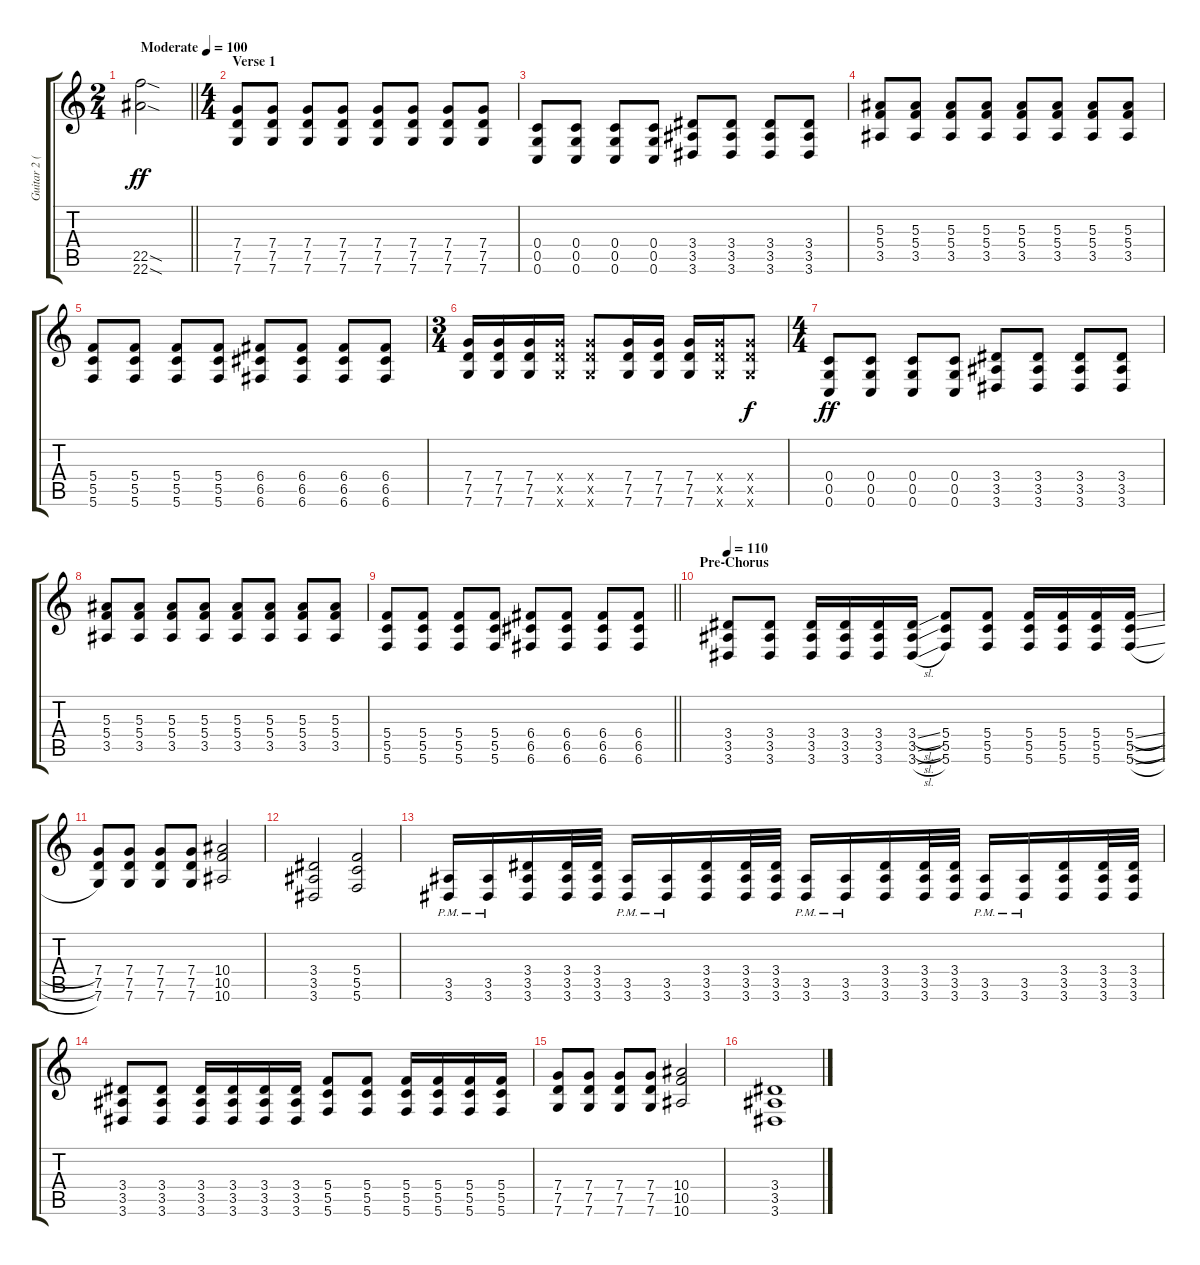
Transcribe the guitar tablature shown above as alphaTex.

\track ("Guitar 2 (Rhythm) - Neil Westfall" "Guitar 2 (") {instrument distortionguitar}
\staff {score tabs}
\tuning (D4 A3 F3 C3 G2 C2) {hide}
\ts (2 4)
\tempo (100 "Moderate")
\clef g2
\barLineRight lightlight
\ks c
(22.5{sod} 22.6{sod}).2{dy ff instrument distortionguitar} |
\ts (4 4)
\section ("" "Verse 1")
(7.4 7.5 7.6).8 (7.4 7.5 7.6).8 (7.4 7.5 7.6).8 (7.4 7.5 7.6).8 (7.4 7.5 7.6).8 (7.4 7.5 7.6).8 (7.4 7.5 7.6).8 (7.4 7.5 7.6).8 |
(0.4 0.5 0.6).8 (0.4 0.5 0.6).8 (0.4 0.5 0.6).8 (0.4 0.5 0.6).8 (3.4 3.5 3.6).8 (3.4 3.5 3.6).8 (3.4 3.5 3.6).8 (3.4 3.5 3.6).8 |
(5.3 5.4 3.5).8 (5.3 5.4 3.5).8 (5.3 5.4 3.5).8 (5.3 5.4 3.5).8 (5.3 5.4 3.5).8 (5.3 5.4 3.5).8 (5.3 5.4 3.5).8 (5.3 5.4 3.5).8 |
(5.4 5.5 5.6).8 (5.4 5.5 5.6).8 (5.4 5.5 5.6).8 (5.4 5.5 5.6).8 (6.4 6.5 6.6).8 (6.4 6.5 6.6).8 (6.4 6.5 6.6).8 (6.4 6.5 6.6).8 |
\ts (3 4)
(7.4 7.5 7.6).16 (7.4 7.5 7.6).16 (7.4 7.5 7.6).16 (7.4{x} 7.5{x} 7.6{x}).16 (7.4{x} 7.5{x} 7.6{x}).8 (7.4 7.5 7.6).16 (7.4 7.5 7.6).16 (7.4 7.5 7.6).16 (7.4{x} 7.5{x} 7.6{x}).16 (7.4{x} 7.5{x} 7.6{x}).8{dy f} |
\ts (4 4)
(0.4 0.5 0.6).8{dy ff} (0.4 0.5 0.6).8 (0.4 0.5 0.6).8 (0.4 0.5 0.6).8 (3.4 3.5 3.6).8 (3.4 3.5 3.6).8 (3.4 3.5 3.6).8 (3.4 3.5 3.6).8 |
(5.3 5.4 3.5).8 (5.3 5.4 3.5).8 (5.3 5.4 3.5).8 (5.3 5.4 3.5).8 (5.3 5.4 3.5).8 (5.3 5.4 3.5).8 (5.3 5.4 3.5).8 (5.3 5.4 3.5).8 |
\barLineRight lightlight
(5.4 5.5 5.6).8 (5.4 5.5 5.6).8 (5.4 5.5 5.6).8 (5.4 5.5 5.6).8 (6.4 6.5 6.6).8 (6.4 6.5 6.6).8 (6.4 6.5 6.6).8 (6.4 6.5 6.6).8 |
\section ("" "Pre-Chorus")
\tempo 110
(3.4 3.5 3.6).8 (3.4 3.5 3.6).8 (3.4 3.5 3.6).16 (3.4 3.5 3.6).16 (3.4 3.5 3.6).16 (3.4{sl} 3.5{sl} 3.6{sl}).16 (5.4 5.5 5.6).8 (5.4 5.5 5.6).8 (5.4 5.5 5.6).16 (5.4 5.5 5.6).16 (5.4 5.5 5.6).16 (5.4{sl} 5.5{sl} 5.6{sl}).16 |
(7.4 7.5 7.6).8 (7.4 7.5 7.6).8 (7.4 7.5 7.6).8 (7.4 7.5 7.6).8 (10.4 10.5 10.6).2 |
(3.4 3.5 3.6).2 (5.4 5.5 5.6).2 |
(3.5{pm} 3.6).16 (3.5{pm} 3.6).16 (3.4 3.5 3.6).16 (3.4 3.5 3.6).32 (3.4 3.5 3.6).32 (3.5{pm} 3.6).16 (3.5{pm} 3.6).16 (3.4 3.5 3.6).16 (3.4 3.5 3.6).32 (3.4 3.5 3.6).32 (3.5{pm} 3.6).16 (3.5{pm} 3.6).16 (3.4 3.5 3.6).16 (3.4 3.5 3.6).32 (3.4 3.5 3.6).32 (3.5{pm} 3.6).16 (3.5{pm} 3.6).16 (3.4 3.5 3.6).16 (3.4 3.5 3.6).32 (3.4 3.5 3.6).32 |
(3.4 3.5 3.6).8 (3.4 3.5 3.6).8 (3.4 3.5 3.6).16 (3.4 3.5 3.6).16 (3.4 3.5 3.6).16 (3.4 3.5 3.6).16 (5.4 5.5 5.6).8 (5.4 5.5 5.6).8 (5.4 5.5 5.6).16 (5.4 5.5 5.6).16 (5.4 5.5 5.6).16 (5.4 5.5 5.6).16 |
(7.4 7.5 7.6).8 (7.4 7.5 7.6).8 (7.4 7.5 7.6).8 (7.4 7.5 7.6).8 (10.4 10.5 10.6).2 |
(3.4 3.5 3.6).1
